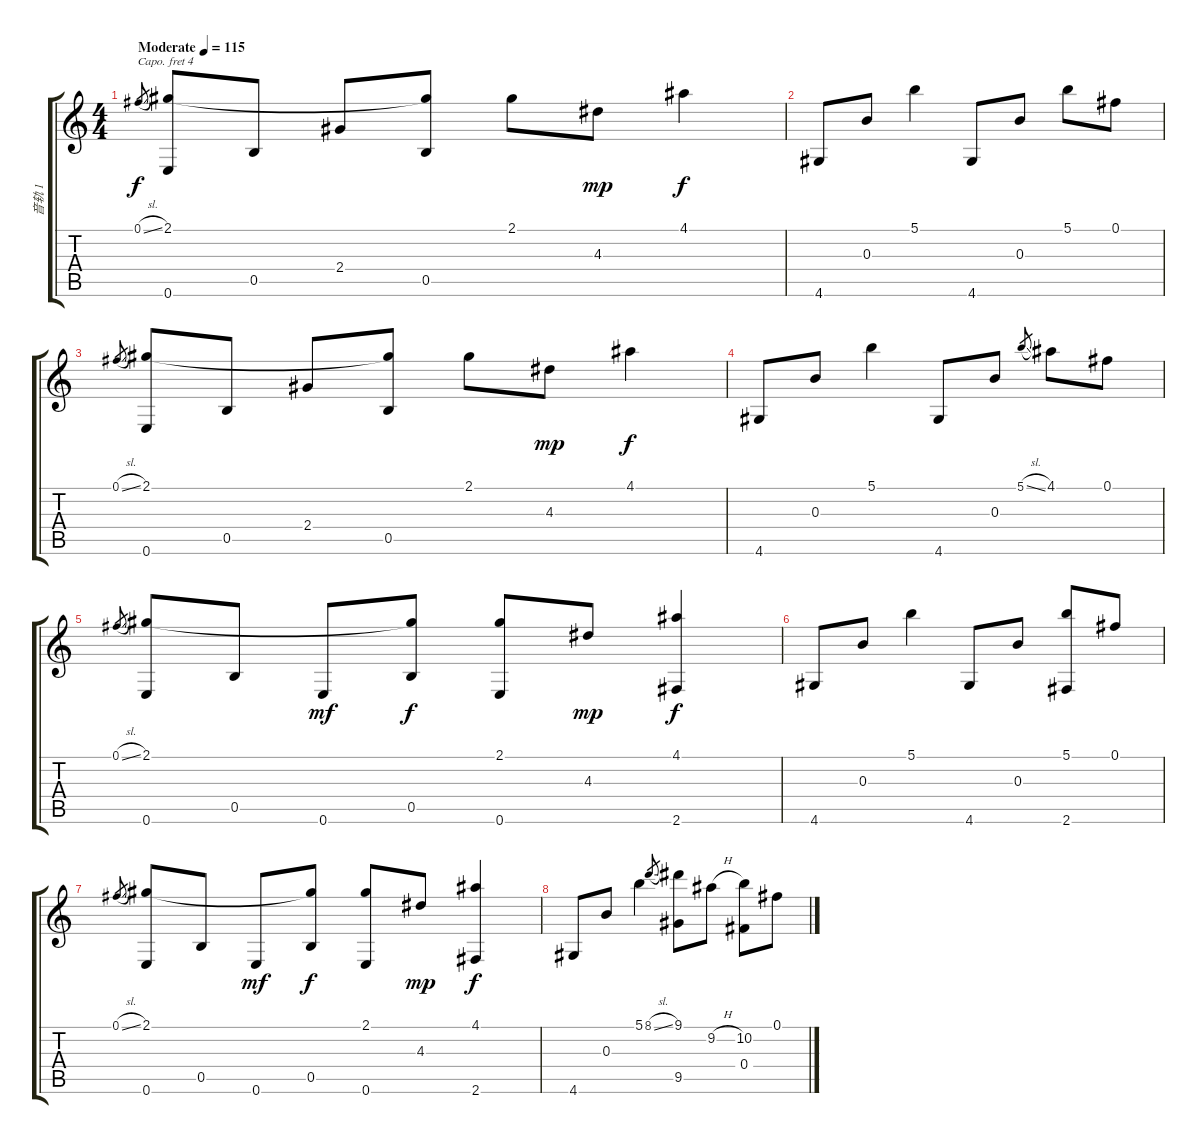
\track ("音轨 1" "音轨 1") {instrument acousticguitarnylon}
\staff {score tabs}
\capo 4
\tuning (D4 A3 G3 D3 G2 C2) {hide}
\ts (4 4)
\tempo (115 "Moderate")
\clef g2
\ks c
0.1{sl}.8{gr dy f instrument acousticguitarnylon} (2.1 0.6).8 0.5.8 2.4.8 (2.1{t} 0.5).8 2.1.8 4.3.8{dy mp} 4.1.4{dy f} |
4.6.8 0.3.8 5.1.4 4.6.8 0.3.8 5.1.8 0.1.8 |
0.1{sl}.8{gr} (2.1 0.6).8 0.5.8 2.4.8 (2.1{t} 0.5).8 2.1.8 4.3.8{dy mp} 4.1.4{dy f} |
4.6.8 0.3.8 5.1.4 4.6.8 0.3.8 5.1{sl}.8{gr} 4.1.8 0.1.8 |
0.1{sl}.8{gr} (2.1 0.6).8 0.5.8 0.6.8{dy mf} (2.1{t} 0.5).8{dy f} (2.1 0.6).8 4.3.8{dy mp} (4.1 2.6).4{dy f} |
4.6.8 0.3.8 5.1.4 4.6.8 0.3.8 (5.1 2.6).8 0.1.8 |
0.1{sl}.8{gr} (2.1 0.6).8 0.5.8 0.6.8{dy mf} (2.1{t} 0.5).8{dy f} (2.1 0.6).8 4.3.8{dy mp} (4.1 2.6).4{dy f} |
4.6.8 0.3.8 5.1.4 8.1{sl}.8{gr} (9.1 9.5).8 9.2{h}.8 (10.2 0.4).8 0.1.8
